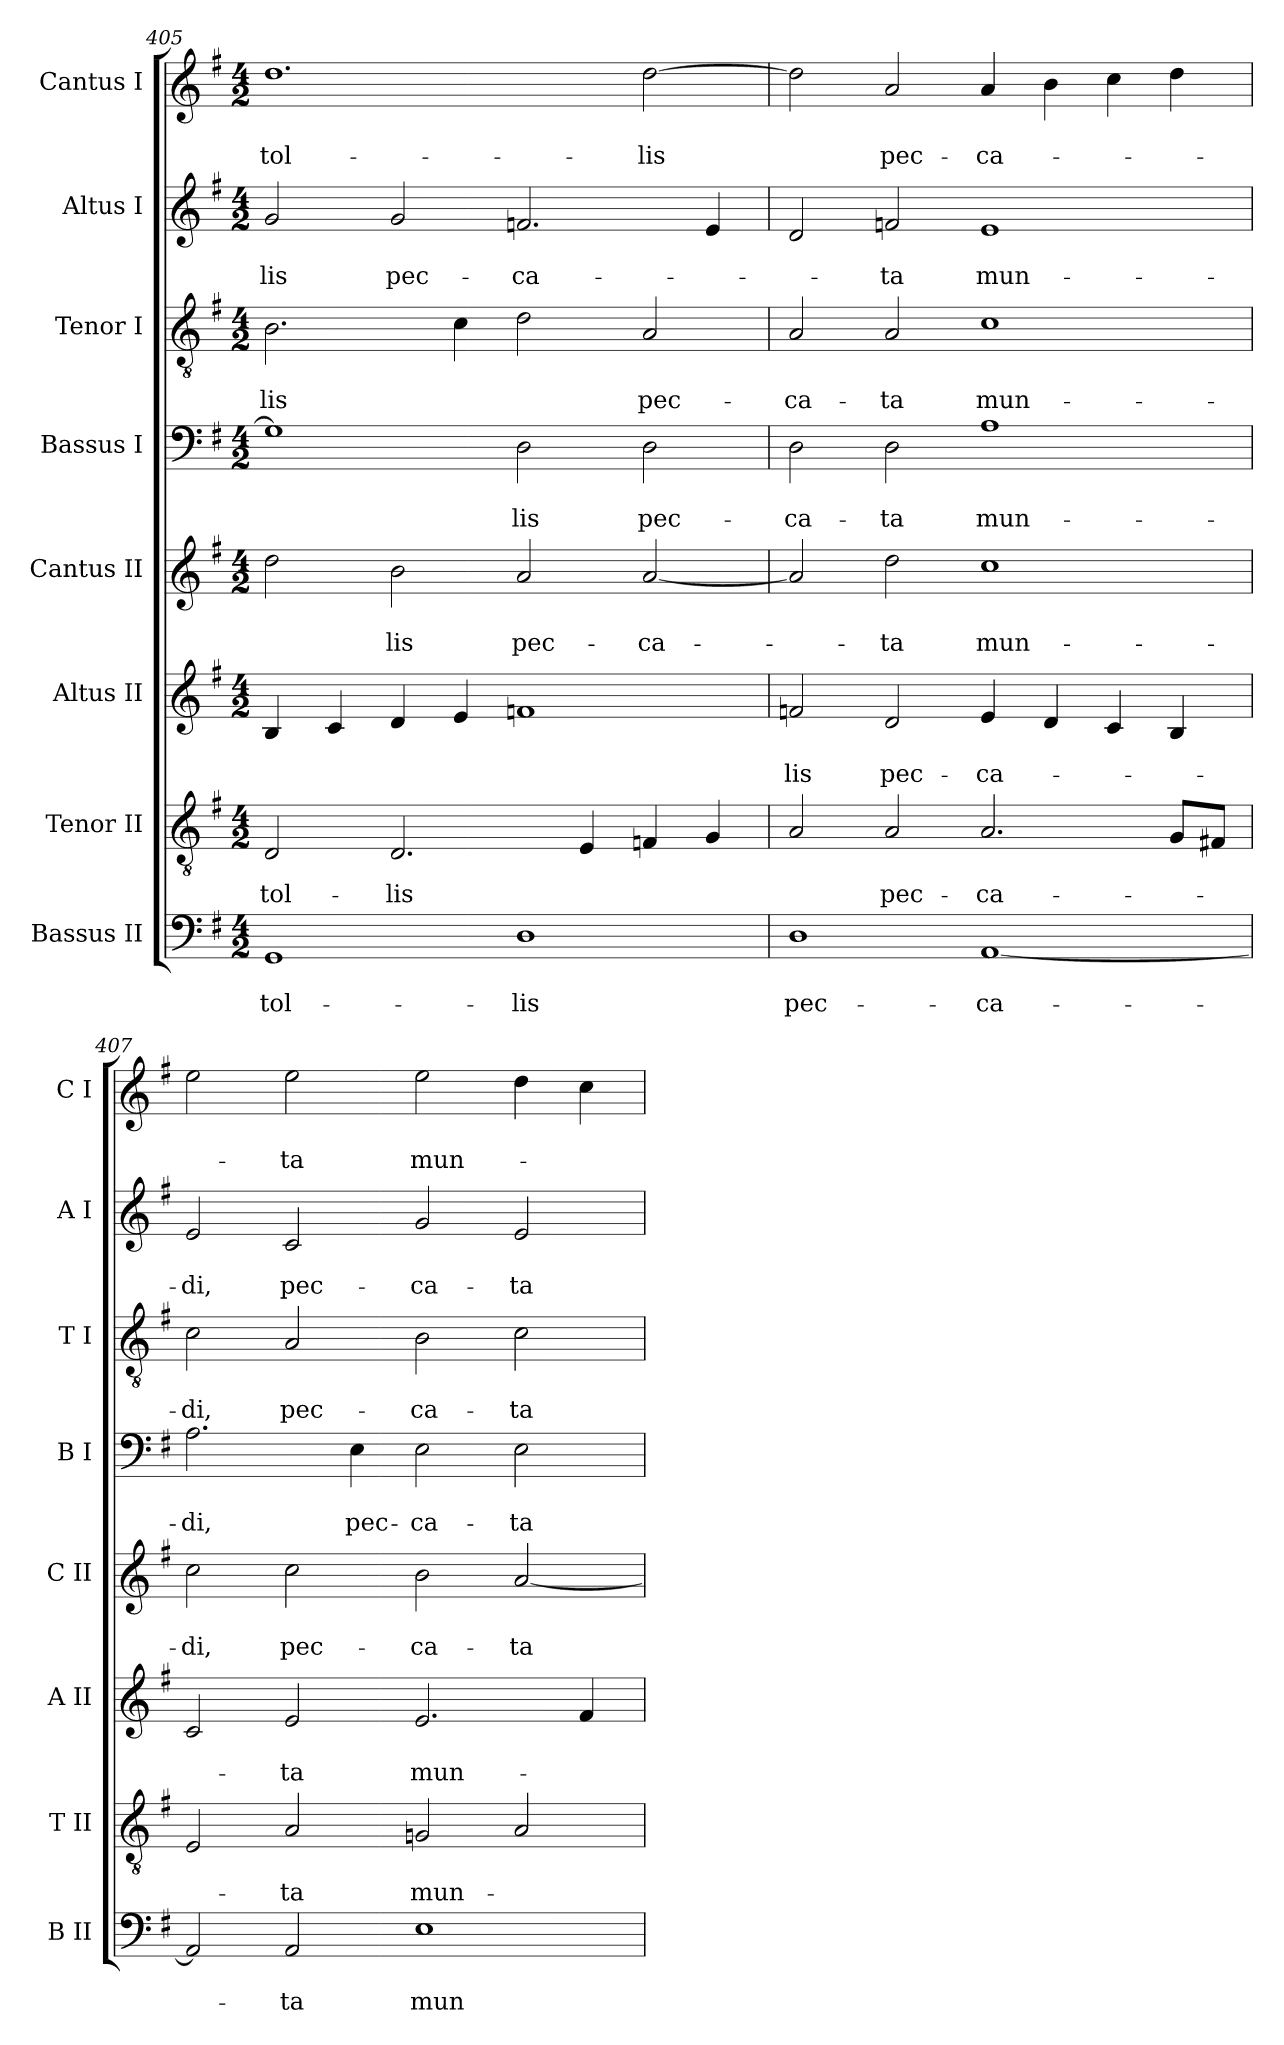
**kern	**text	**text	**kern	**text	**text	**kern	**text	**text	**kern	**text	**text	**kern	**text	**text	**kern	**text	**text	**kern	**text	**text	**kern	**text	**text
*part8	*part8	*part8	*part7	*part7	*part7	*part6	*part6	*part6	*part5	*part5	*part5	*part4	*part4	*part4	*part3	*part3	*part3	*part2	*part2	*part2	*part1	*part1	*part1
*staff8	*staff8	*staff8	*staff7	*staff7	*staff7	*staff6	*staff6	*staff6	*staff5	*staff5	*staff5	*staff4	*staff4	*staff4	*staff3	*staff3	*staff3	*staff2	*staff2	*staff2	*staff1	*staff1	*staff1
*I"Bassus II	*	*	*I"Tenor II	*	*	*I"Altus II	*	*	*I"Cantus II	*	*	*I"Bassus I	*	*	*I"Tenor I	*	*	*I"Altus I	*	*	*I"Cantus I	*	*
*I'B II	*	*	*I'T II	*	*	*I'A II	*	*	*I'C II	*	*	*I'B I	*	*	*I'T I	*	*	*I'A I	*	*	*I'C I	*	*
*clefF4	*	*	*clefGv2	*	*	*clefG2	*	*	*clefG2	*	*	*clefF4	*	*	*clefGv2	*	*	*clefG2	*	*	*clefG2	*	*
*k[f#]	*	*	*k[f#]	*	*	*k[f#]	*	*	*k[f#]	*	*	*k[f#]	*	*	*k[f#]	*	*	*k[f#]	*	*	*k[f#]	*	*
*G:	*	*	*G:	*	*	*G:	*	*	*G:	*	*	*G:	*	*	*G:	*	*	*G:	*	*	*G:	*	*
*M4/2	*	*	*M4/2	*	*	*M4/2	*	*	*M4/2	*	*	*M4/2	*	*	*M4/2	*	*	*M4/2	*	*	*M4/2	*	*
=405	=405	=405	=405	=405	=405	=405	=405	=405	=405	=405	=405	=405	=405	=405	=405	=405	=405	=405	=405	=405	=405	=405	=405
!	!	!LO:LY:b	!	!	!	!	!	!	!	!	!	!	!	!	!	!	!	!	!	!	!	!	!
!	!	!	!	!	!LO:LY:b	!	!	!	!	!	!	!	!	!	!	!	!	!	!	!	!	!	!
!	!	!	!	!	!	!	!	!	!	!	!	!	!	!	!	!	!LO:LY:b	!	!	!	!	!	!
!	!	!	!	!	!	!	!	!	!	!	!	!	!	!	!	!	!	!	!	!LO:LY:b	!	!	!
!	!	!	!	!	!	!	!	!	!	!	!	!	!	!	!	!	!	!	!	!	!	!	!LO:LY:b
1GG	.	tol-	2D/	.	tol-	4B/	.	.	2dd\	.	.	1G]	.	.	2.B\	.	-lis	2g/	.	-lis	1.dd	.	tol-
.	.	.	.	.	.	4c/	.	.	.	.	.	.	.	.	.	.	.	.	.	.	.	.	.
!	!	!	!	!	!LO:LY:b	!	!	!	!	!	!	!	!	!	!	!	!	!	!	!	!	!	!
!	!	!	!	!	!	!	!	!	!	!	!LO:LY:b	!	!	!	!	!	!	!	!	!	!	!	!
!	!	!	!	!	!	!	!	!	!	!	!	!	!	!	!	!	!	!	!	!LO:LY:b	!	!	!
.	.	.	2.D/	.	-lis	4d/	.	.	2b\	.	-lis	.	.	.	.	.	.	2g/	.	pec-	.	.	.
.	.	.	.	.	.	4e/	.	.	.	.	.	.	.	.	4c\	.	.	.	.	.	.	.	.
!	!	!LO:LY:b	!	!	!	!	!	!	!	!	!	!	!	!	!	!	!	!	!	!	!	!	!
!	!	!	!	!	!	!	!	!	!	!	!LO:LY:b	!	!	!	!	!	!	!	!	!	!	!	!
!	!	!	!	!	!	!	!	!	!	!	!	!	!	!LO:LY:b	!	!	!	!	!	!	!	!	!
!	!	!	!	!	!	!	!	!	!	!	!	!	!	!	!	!	!	!	!	!LO:LY:b	!	!	!
1D	.	-lis	.	.	.	1fn	.	.	2a/	.	pec-	2D\	.	-lis	2d\	.	.	2.fn/	.	-ca-	.	.	.
.	.	.	4E/	.	.	.	.	.	.	.	.	.	.	.	.	.	.	.	.	.	.	.	.
!	!	!	!	!	!	!	!	!	!	!	!LO:LY:b	!	!	!	!	!	!	!	!	!	!	!	!
!	!	!	!	!	!	!	!	!	!	!	!	!	!	!LO:LY:b	!	!	!	!	!	!	!	!	!
!	!	!	!	!	!	!	!	!	!	!	!	!	!	!	!	!	!LO:LY:b	!	!	!	!	!	!
!	!	!	!	!	!	!	!	!	!	!	!	!	!	!	!	!	!	!	!	!	!	!	!LO:LY:b
.	.	.	4Fn/	.	.	.	.	.	[2a/	.	-ca-	2D\	.	pec-	2A/	.	pec-	.	.	.	[2dd\	.	-lis
.	.	.	4G/	.	.	.	.	.	.	.	.	.	.	.	.	.	.	4e/	.	.	.	.	.
=406	=406	=406	=406	=406	=406	=406	=406	=406	=406	=406	=406	=406	=406	=406	=406	=406	=406	=406	=406	=406	=406	=406	=406
!	!	!LO:LY:b	!	!	!	!	!	!	!	!	!	!	!	!	!	!	!	!	!	!	!	!	!
!	!	!	!	!	!	!	!	!LO:LY:b	!	!	!	!	!	!	!	!	!	!	!	!	!	!	!
!	!	!	!	!	!	!	!	!	!	!	!	!	!	!LO:LY:b	!	!	!	!	!	!	!	!	!
!	!	!	!	!	!	!	!	!	!	!	!	!	!	!	!	!	!LO:LY:b	!	!	!	!	!	!
1D	.	pec-	2A/	.	.	2fn/	.	-lis	2a/]	.	.	2D\	.	-ca-	2A/	.	-ca-	2d/	.	.	2dd\]	.	.
!	!	!	!	!	!LO:LY:b	!	!	!	!	!	!	!	!	!	!	!	!	!	!	!	!	!	!
!	!	!	!	!	!	!	!	!LO:LY:b	!	!	!	!	!	!	!	!	!	!	!	!	!	!	!
!	!	!	!	!	!	!	!	!	!	!	!LO:LY:b	!	!	!	!	!	!	!	!	!	!	!	!
!	!	!	!	!	!	!	!	!	!	!	!	!	!	!LO:LY:b	!	!	!	!	!	!	!	!	!
!	!	!	!	!	!	!	!	!	!	!	!	!	!	!	!	!	!LO:LY:b	!	!	!	!	!	!
!	!	!	!	!	!	!	!	!	!	!	!	!	!	!	!	!	!	!	!	!LO:LY:b	!	!	!
!	!	!	!	!	!	!	!	!	!	!	!	!	!	!	!	!	!	!	!	!	!	!	!LO:LY:b
.	.	.	2A/	.	pec-	2d/	.	pec-	2dd\	.	-ta	2D\	.	-ta	2A/	.	-ta	2fn/	.	-ta	2a/	.	pec-
!	!	!LO:LY:b	!	!	!	!	!	!	!	!	!	!	!	!	!	!	!	!	!	!	!	!	!
!	!	!	!	!	!LO:LY:b	!	!	!	!	!	!	!	!	!	!	!	!	!	!	!	!	!	!
!	!	!	!	!	!	!	!	!LO:LY:b	!	!	!	!	!	!	!	!	!	!	!	!	!	!	!
!	!	!	!	!	!	!	!	!	!	!	!LO:LY:b	!	!	!	!	!	!	!	!	!	!	!	!
!	!	!	!	!	!	!	!	!	!	!	!	!	!	!LO:LY:b	!	!	!	!	!	!	!	!	!
!	!	!	!	!	!	!	!	!	!	!	!	!	!	!	!	!	!LO:LY:b	!	!	!	!	!	!
!	!	!	!	!	!	!	!	!	!	!	!	!	!	!	!	!	!	!	!	!LO:LY:b	!	!	!
!	!	!	!	!	!	!	!	!	!	!	!	!	!	!	!	!	!	!	!	!	!	!	!LO:LY:b
[1AA	.	-ca-	2.A/	.	-ca-	4e/	.	-ca-	1cc	.	mun-	1A	.	mun-	1c	.	mun-	1e	.	mun-	4a/	.	-ca-
.	.	.	.	.	.	4d/	.	.	.	.	.	.	.	.	.	.	.	.	.	.	4b\	.	.
.	.	.	.	.	.	4c/	.	.	.	.	.	.	.	.	.	.	.	.	.	.	4cc\	.	.
.	.	.	8G/L	.	.	4B/	.	.	.	.	.	.	.	.	.	.	.	.	.	.	4dd\	.	.
.	.	.	8F#X/J	.	.	.	.	.	.	.	.	.	.	.	.	.	.	.	.	.	.	.	.
=407	=407	=407	=407	=407	=407	=407	=407	=407	=407	=407	=407	=407	=407	=407	=407	=407	=407	=407	=407	=407	=407	=407	=407
!	!	!	!	!	!	!	!	!	!	!	!LO:LY:b	!	!	!	!	!	!	!	!	!	!	!	!
!	!	!	!	!	!	!	!	!	!	!	!	!	!	!LO:LY:b	!	!	!	!	!	!	!	!	!
!	!	!	!	!	!	!	!	!	!	!	!	!	!	!	!	!	!LO:LY:b	!	!	!	!	!	!
!	!	!	!	!	!	!	!	!	!	!	!	!	!	!	!	!	!	!	!	!LO:LY:b	!	!	!
2AA/]	.	.	2E/	.	.	2c/	.	.	2cc\	.	-di,	2.A\	.	-di,	2c\	.	-di,	2e/	.	-di,	2ee\	.	.
!	!	!LO:LY:b	!	!	!	!	!	!	!	!	!	!	!	!	!	!	!	!	!	!	!	!	!
!	!	!	!	!	!LO:LY:b	!	!	!	!	!	!	!	!	!	!	!	!	!	!	!	!	!	!
!	!	!	!	!	!	!	!	!LO:LY:b	!	!	!	!	!	!	!	!	!	!	!	!	!	!	!
!	!	!	!	!	!	!	!	!	!	!	!LO:LY:b	!	!	!	!	!	!	!	!	!	!	!	!
!	!	!	!	!	!	!	!	!	!	!	!	!	!	!	!	!	!LO:LY:b	!	!	!	!	!	!
!	!	!	!	!	!	!	!	!	!	!	!	!	!	!	!	!	!	!	!	!LO:LY:b	!	!	!
!	!	!	!	!	!	!	!	!	!	!	!	!	!	!	!	!	!	!	!	!	!	!	!LO:LY:b
2AA/	.	-ta	2A/	.	-ta	2e/	.	-ta	2cc\	.	pec-	.	.	.	2A/	.	pec-	2c/	.	pec-	2ee\	.	-ta
!	!	!	!	!	!	!	!	!	!	!	!	!	!	!LO:LY:b	!	!	!	!	!	!	!	!	!
.	.	.	.	.	.	.	.	.	.	.	.	4E\	.	pec-	.	.	.	.	.	.	.	.	.
!	!	!LO:LY:b	!	!	!	!	!	!	!	!	!	!	!	!	!	!	!	!	!	!	!	!	!
!	!	!	!	!	!LO:LY:b	!	!	!	!	!	!	!	!	!	!	!	!	!	!	!	!	!	!
!	!	!	!	!	!	!	!	!LO:LY:b	!	!	!	!	!	!	!	!	!	!	!	!	!	!	!
!	!	!	!	!	!	!	!	!	!	!	!LO:LY:b	!	!	!	!	!	!	!	!	!	!	!	!
!	!	!	!	!	!	!	!	!	!	!	!	!	!	!LO:LY:b	!	!	!	!	!	!	!	!	!
!	!	!	!	!	!	!	!	!	!	!	!	!	!	!	!	!	!LO:LY:b	!	!	!	!	!	!
!	!	!	!	!	!	!	!	!	!	!	!	!	!	!	!	!	!	!	!	!LO:LY:b	!	!	!
!	!	!	!	!	!	!	!	!	!	!	!	!	!	!	!	!	!	!	!	!	!	!	!LO:LY:b
1E	.	mun-	2Gn/	.	mun-	2.e/	.	mun-	2b\	.	-ca-	2E\	.	-ca-	2B\	.	-ca-	2g/	.	-ca-	2ee\	.	mun-
!	!	!	!	!	!	!	!	!	!	!	!LO:LY:b	!	!	!	!	!	!	!	!	!	!	!	!
!	!	!	!	!	!	!	!	!	!	!	!	!	!	!LO:LY:b	!	!	!	!	!	!	!	!	!
!	!	!	!	!	!	!	!	!	!	!	!	!	!	!	!	!	!LO:LY:b	!	!	!	!	!	!
!	!	!	!	!	!	!	!	!	!	!	!	!	!	!	!	!	!	!	!	!LO:LY:b	!	!	!
.	.	.	2A/	.	.	.	.	.	[2a/	.	-ta	2E\	.	-ta	2c\	.	-ta	2e/	.	-ta	4dd\	.	.
.	.	.	.	.	.	4f#/	.	.	.	.	.	.	.	.	.	.	.	.	.	.	4cc\	.	.
=	=	=	=	=	=	=	=	=	=	=	=	=	=	=	=	=	=	=	=	=	=	=	=
*-	*-	*-	*-	*-	*-	*-	*-	*-	*-	*-	*-	*-	*-	*-	*-	*-	*-	*-	*-	*-	*-	*-	*-
